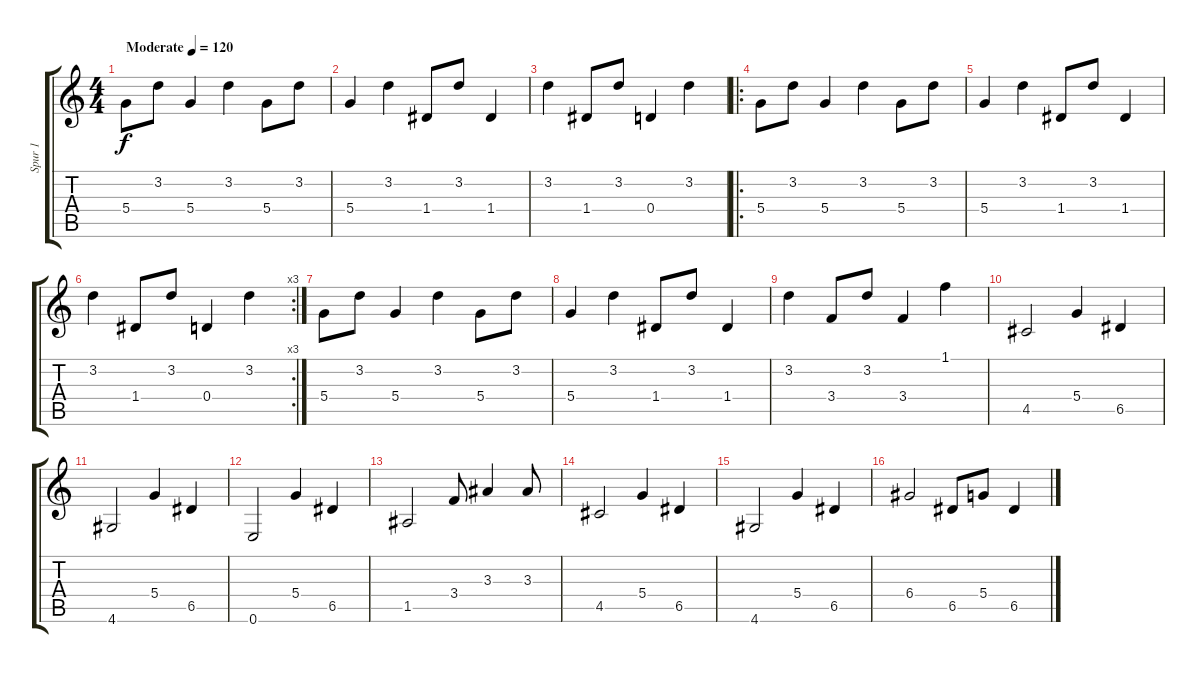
\track ("Spur 1" "Spur 1") {instrument acousticguitarsteel}
\staff {score tabs}
\tuning (E4 B3 G3 D3 A2 E2) {hide}
\ts (4 4)
\tempo (120 "Moderate")
\clef g2
\ks c
5.4.8{dy f instrument acousticguitarsteel} 3.2.8 5.4.4 3.2.4 5.4.8 3.2.8 |
5.4.4 3.2.4 1.4.8 3.2.8 1.4.4 |
3.2.4 1.4.8 3.2.8 0.4.4 3.2.4 |
\ro
5.4.8 3.2.8 5.4.4 3.2.4 5.4.8 3.2.8 |
5.4.4 3.2.4 1.4.8 3.2.8 1.4.4 |
\rc 3
3.2.4 1.4.8 3.2.8 0.4.4 3.2.4 |
5.4.8 3.2.8 5.4.4 3.2.4 5.4.8 3.2.8 |
5.4.4 3.2.4 1.4.8 3.2.8 1.4.4 |
3.2.4 3.4.8 3.2.8 3.4.4 1.1.4 |
4.5.2 5.4.4 6.5.4 |
4.6.2 5.4.4 6.5.4 |
0.6.2 5.4.4 6.5.4 |
1.5.2 3.4.8 3.3.4 3.3.8 |
4.5.2 5.4.4 6.5.4 |
4.6.2 5.4.4 6.5.4 |
6.4.2 6.5.8 5.4.8 6.5.4
